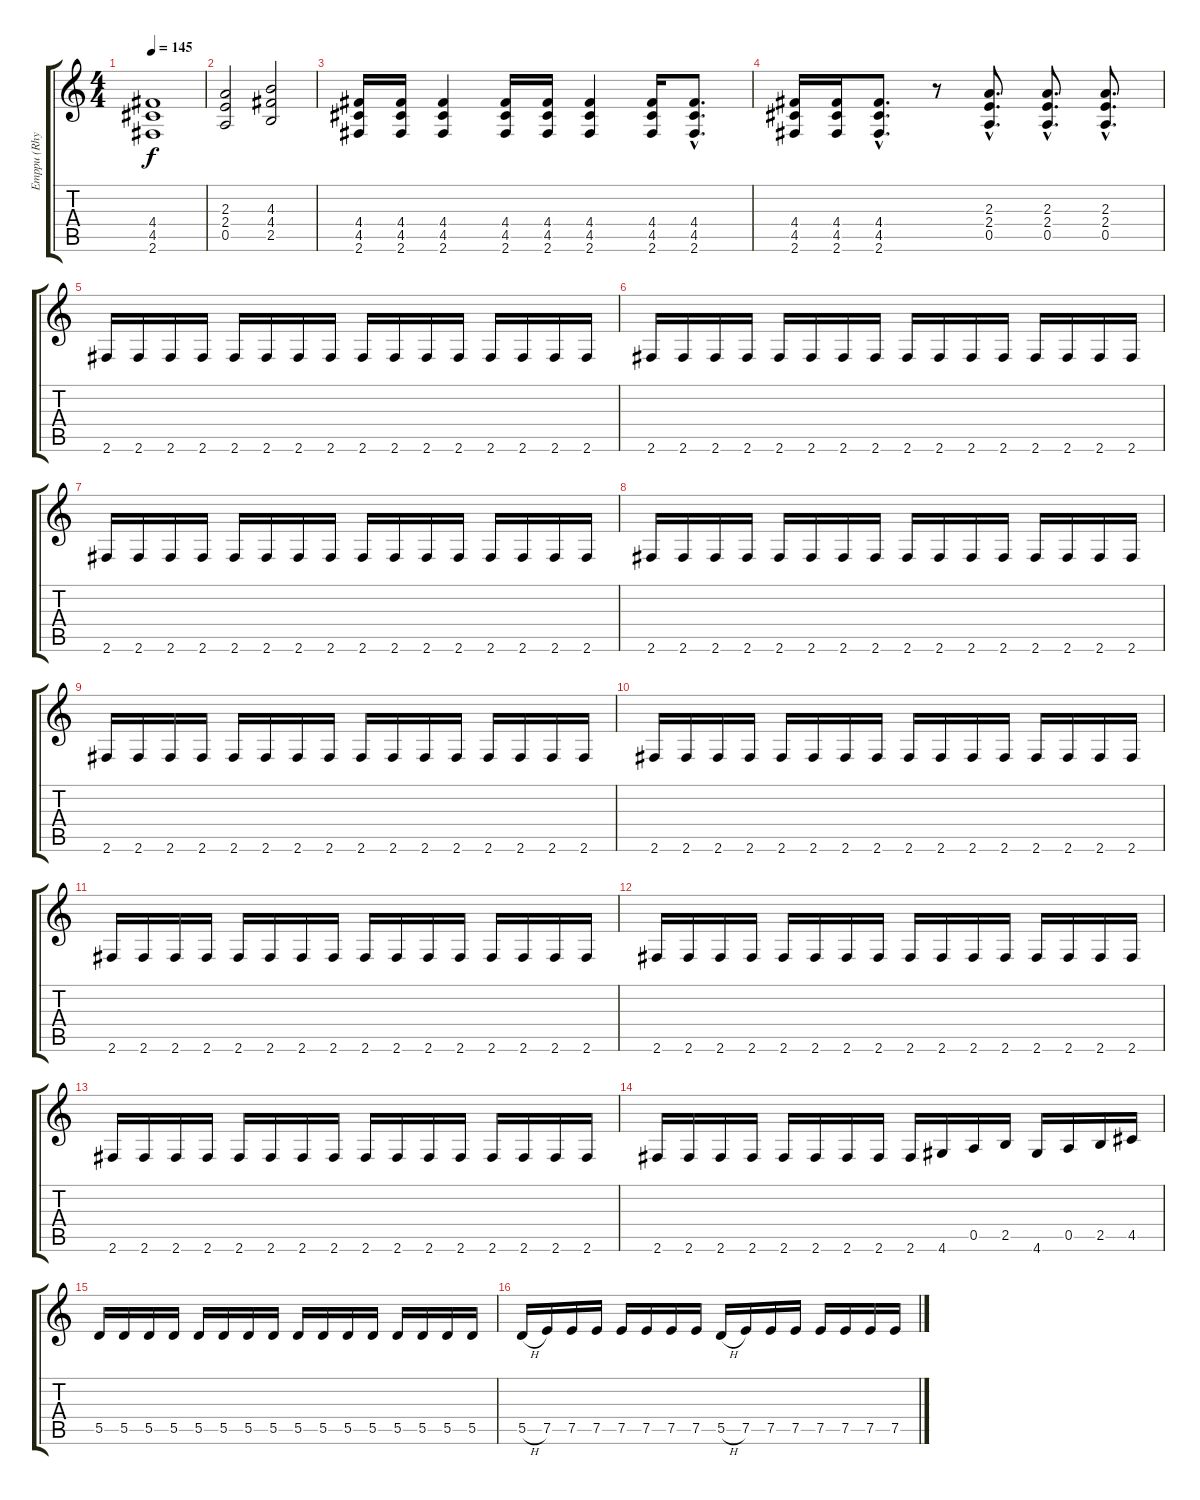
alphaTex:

\track ("Emppu (Rhythm Guitar)" "Emppu (Rhy") {instrument distortionguitar}
\staff {score tabs}
\tuning (E4 B3 G3 D3 A2 E2) {hide}
\ts (4 4)
\tempo 145
\clef g2
\ks c
(4.4 4.5 2.6).1{dy f} |
(2.3 2.4 0.5).2 (4.3 4.4 2.5).2 |
(4.4 4.5 2.6).16 (4.4 4.5 2.6).16 (4.4 4.5 2.6).4 (4.4 4.5 2.6).16 (4.4 4.5 2.6).16 (4.4 4.5 2.6).4 (4.4 4.5 2.6).16 (4.4{hac} 4.5{hac} 2.6{hac}).8{d} |
(4.4 4.5 2.6).16 (4.4 4.5 2.6).16 (4.4{hac} 4.5{hac} 2.6{hac}).8{d} r.8 (2.3{hac} 2.4{hac} 0.5{hac}).8{d} (2.3{hac} 2.4{hac} 0.5{hac}).8{d} (2.3{hac} 2.4{hac} 0.5{hac}).8{d} |
2.6.16 2.6.16 2.6.16 2.6.16 2.6.16 2.6.16 2.6.16 2.6.16 2.6.16 2.6.16 2.6.16 2.6.16 2.6.16 2.6.16 2.6.16 2.6.16 |
2.6.16 2.6.16 2.6.16 2.6.16 2.6.16 2.6.16 2.6.16 2.6.16 2.6.16 2.6.16 2.6.16 2.6.16 2.6.16 2.6.16 2.6.16 2.6.16 |
2.6.16 2.6.16 2.6.16 2.6.16 2.6.16 2.6.16 2.6.16 2.6.16 2.6.16 2.6.16 2.6.16 2.6.16 2.6.16 2.6.16 2.6.16 2.6.16 |
2.6.16 2.6.16 2.6.16 2.6.16 2.6.16 2.6.16 2.6.16 2.6.16 2.6.16 2.6.16 2.6.16 2.6.16 2.6.16 2.6.16 2.6.16 2.6.16 |
2.6.16 2.6.16 2.6.16 2.6.16 2.6.16 2.6.16 2.6.16 2.6.16 2.6.16 2.6.16 2.6.16 2.6.16 2.6.16 2.6.16 2.6.16 2.6.16 |
2.6.16 2.6.16 2.6.16 2.6.16 2.6.16 2.6.16 2.6.16 2.6.16 2.6.16 2.6.16 2.6.16 2.6.16 2.6.16 2.6.16 2.6.16 2.6.16 |
2.6.16 2.6.16 2.6.16 2.6.16 2.6.16 2.6.16 2.6.16 2.6.16 2.6.16 2.6.16 2.6.16 2.6.16 2.6.16 2.6.16 2.6.16 2.6.16 |
2.6.16 2.6.16 2.6.16 2.6.16 2.6.16 2.6.16 2.6.16 2.6.16 2.6.16 2.6.16 2.6.16 2.6.16 2.6.16 2.6.16 2.6.16 2.6.16 |
2.6.16 2.6.16 2.6.16 2.6.16 2.6.16 2.6.16 2.6.16 2.6.16 2.6.16 2.6.16 2.6.16 2.6.16 2.6.16 2.6.16 2.6.16 2.6.16 |
2.6.16 2.6.16 2.6.16 2.6.16 2.6.16 2.6.16 2.6.16 2.6.16 2.6.16 4.6.16 0.5.16 2.5.16 4.6.16 0.5.16 2.5.16 4.5.16 |
5.5.16 5.5.16 5.5.16 5.5.16 5.5.16 5.5.16 5.5.16 5.5.16 5.5.16 5.5.16 5.5.16 5.5.16 5.5.16 5.5.16 5.5.16 5.5.16 |
5.5{h}.16 7.5.16 7.5.16 7.5.16 7.5.16 7.5.16 7.5.16 7.5.16 5.5{h}.16 7.5.16 7.5.16 7.5.16 7.5.16 7.5.16 7.5.16 7.5.16
